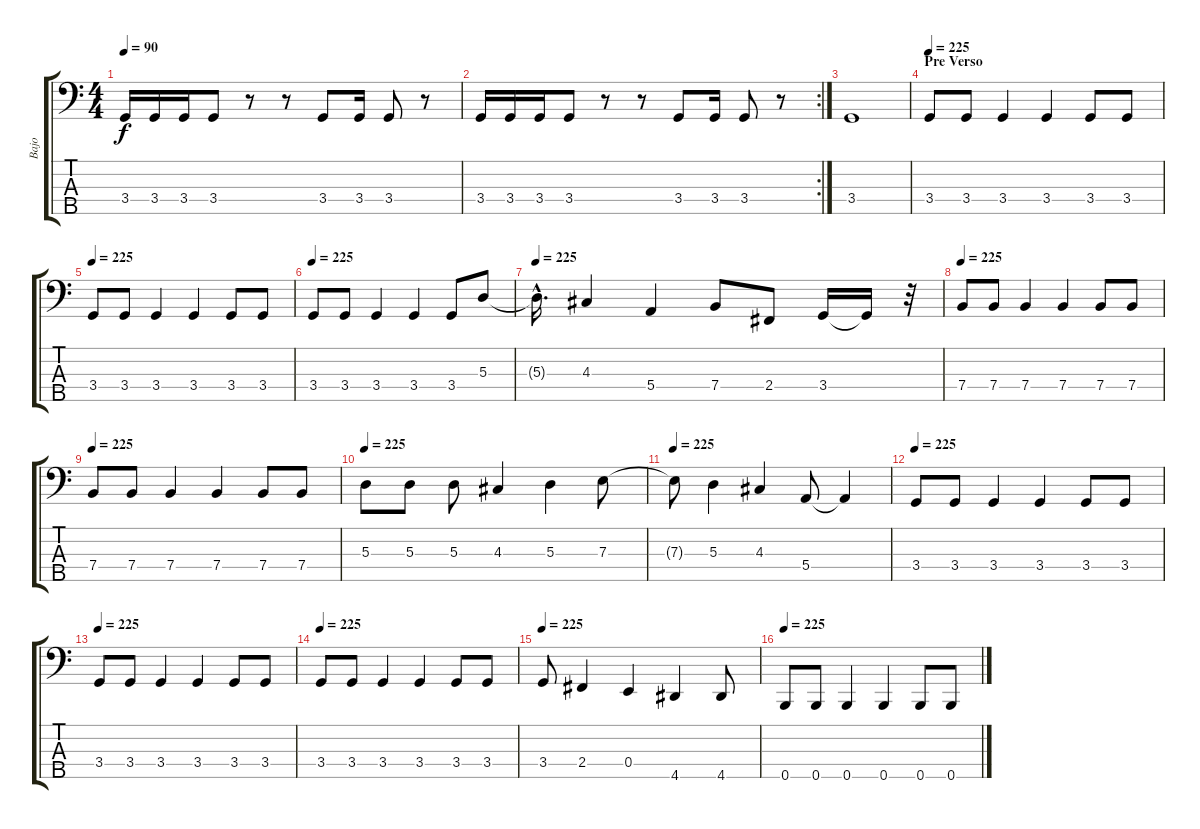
\track ("Bajo" "Bajo") {instrument electricbassfinger}
\staff {score tabs}
\tuning (G2 D2 A1 E1 B0) {hide}
\ts (4 4)
\tempo 90
\clef f4
\ks c
3.4.16{dy f} 3.4.16 3.4.16 3.4.8 r.8 r.8 3.4.8 3.4.16 3.4.8 r.8 |
\rc 2
3.4.16 3.4.16 3.4.16 3.4.8 r.8 r.8 3.4.8 3.4.16 3.4.8 r.8 |
3.4.1 |
\section ("" "Pre Verso")
\tempo 225
3.4.8 3.4.8 3.4.4 3.4.4 3.4.8 3.4.8 |
\tempo 225
3.4.8 3.4.8 3.4.4 3.4.4 3.4.8 3.4.8 |
\tempo 225
3.4.8 3.4.8 3.4.4 3.4.4 3.4.8 5.3.8 |
\tempo 225
5.3{hac t}.16{d} 4.3.4 5.4.4 7.4.8 2.4.8 3.4.16 3.4{t}.16 r.32 |
\tempo 225
7.4.8 7.4.8 7.4.4 7.4.4 7.4.8 7.4.8 |
\tempo 225
7.4.8 7.4.8 7.4.4 7.4.4 7.4.8 7.4.8 |
\tempo 225
5.3.8 5.3.8 5.3.8 4.3.4 5.3.4 7.3.8 |
\tempo 225
7.3{t}.8 5.3.4 4.3.4 5.4.8 5.4{t}.4 |
\tempo 225
3.4.8 3.4.8 3.4.4 3.4.4 3.4.8 3.4.8 |
\tempo 225
3.4.8 3.4.8 3.4.4 3.4.4 3.4.8 3.4.8 |
\tempo 225
3.4.8 3.4.8 3.4.4 3.4.4 3.4.8 3.4.8 |
\tempo 225
3.4.8 2.4.4 0.4.4 4.5.4 4.5.8 |
\tempo 225
0.5.8 0.5.8 0.5.4 0.5.4 0.5.8 0.5.8
